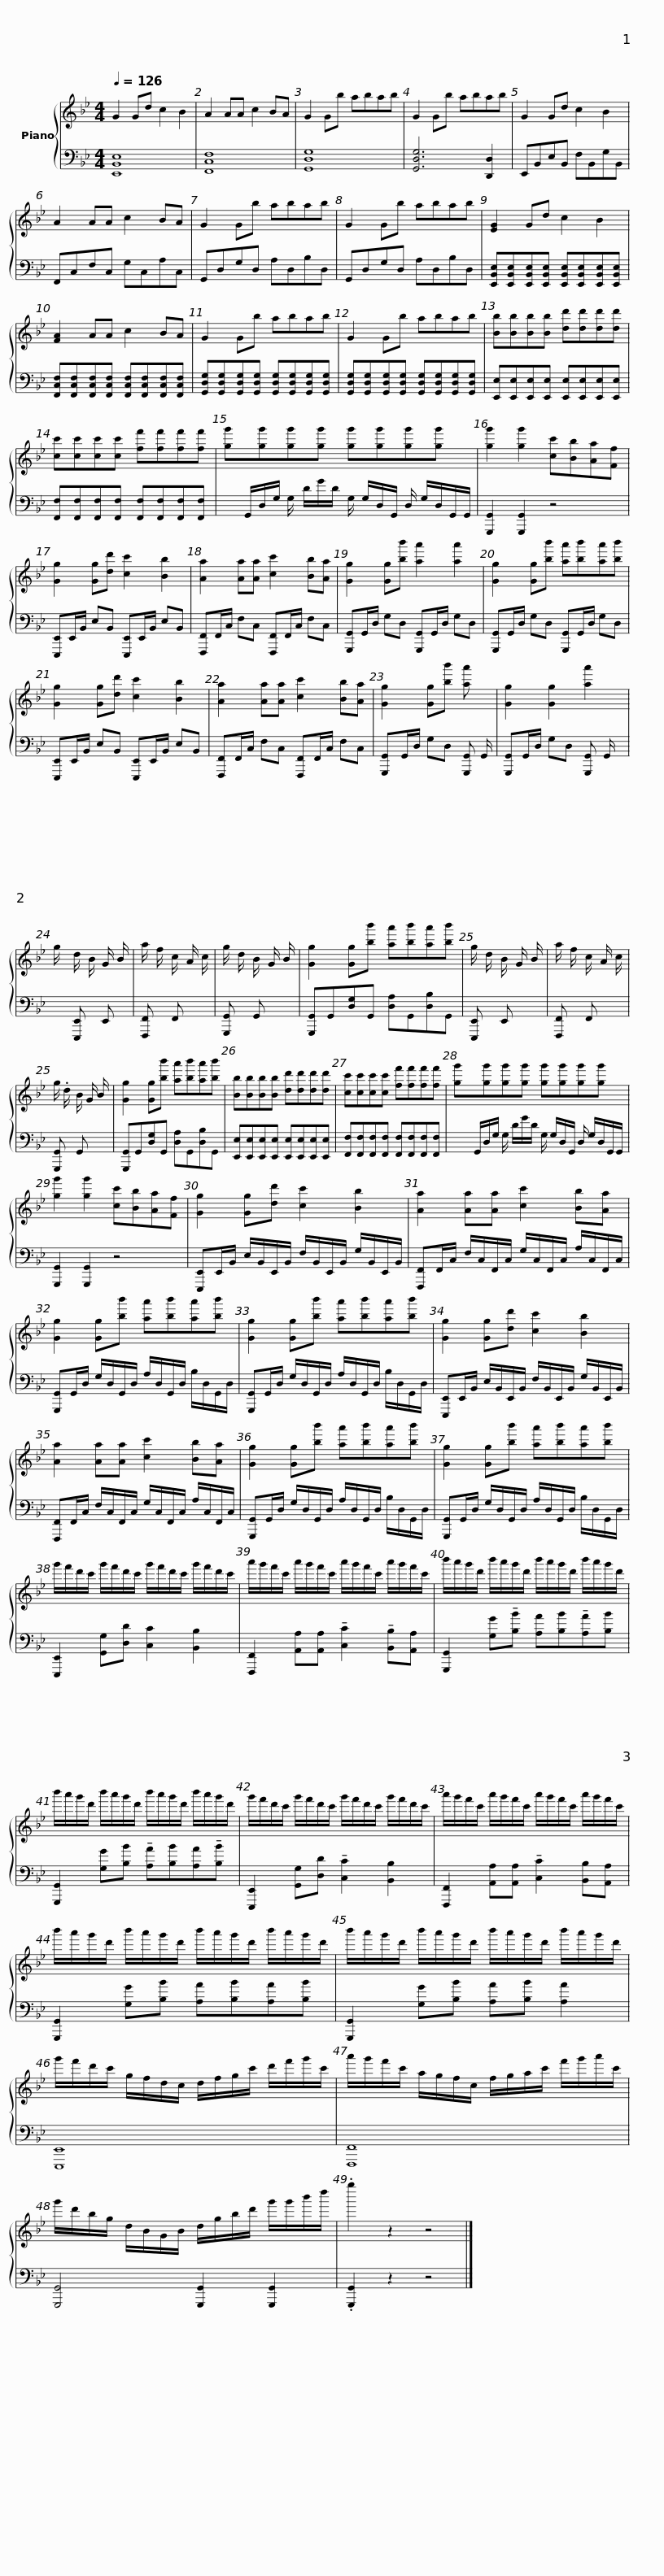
X:1
%%score { 1 | ( 2 3 4 ) }
L:1/8
Q:1/4=126
M:4/4
I:linebreak $
K:Bb
V:1 treble
V:2 bass
V:3 bass
V:4 bass
V:1
 G2 Gd c2 B2 | A2 AA c2 BA | G2 Gb abab | G2 Gb abab | G2 Gd c2 B2 |$ %5
 A2 AA c2 BA |$ G2 Gb abab | G2 Gb abab | [EG]2 Gd c2 B2 | [FA]2 AA c2 BA |$ %10
 G2 Gb abab | G2 Gb abab | [Bb][Bb][Bb][Bb] [dd'][dd'][dd'][dd'] | [cc'][cc'][cc'][cc'] [ff'][ff'][ff'][ff'] |$ [gg'][gg'][gg'][gg'] [gg'][gg'][gg'][gg'] x/ | %15
 [gg']2 [gg']2 [cc'][Bb][Aa][Ff] | [Gg]2 [Gg][dd'] [cc']2 [Bb]2 |$ [Aa]2 [Aa][Aa] [cc']2 [Bb][Aa] | [Gg]2 [Gg][bb'] [aa']2 [aa']2 | [Gg]2 [Gg][bb'] [aa'][bb'][aa'][bb'] | %20
 [Gg]2 [Gg][dd'] [cc']2 [Bb]2 |$ [Aa]2 [Aa][Aa] [cc']2 [Bb][Aa] | [Gg]2 [Gg][bb'] [aa'] x/ | [Gg]2 [Gg]2 [aa']2 |$ g/ d/ B/ G/ B/ | %25
 a/ f/ c/ A/ c/ | g/ d/ B/ G/ B/ |$ [Gg]2 [Gg][bb'] [aa'][bb'][aa'][bb'] | g/ d/ B/ G/ B/ | a/ f/ c/ A/ c/ |$ %30
 g/ .d/ B/ G/ B/ | [Gg]2 [Gg][bb'] [aa'][bb'][aa'][bb'] | [Bb][Bb][Bb][Bb] [dd'][dd'][dd'][dd'] | [cc'][cc'][cc'][cc'] [ff'][ff'][ff'][ff'] |$ [gg'][gg'][gg'][gg'] [gg'][gg'][gg'][gg'] x/ | %35
 [gg']2 [gg']2 [cc'][Bb][Aa][Ff] | [Gg]2 [Gg][dd'] [cc']2 [Bb]2 |$ [Aa]2 [Aa][Aa] [cc']2 [Bb][Aa] | [Gg]2 [Gg][bb'] [aa'][bb'][aa'][bb'] | [Gg]2 [Gg][bb'] [aa'][bb'][aa'][bb'] |$ %40
 [Gg]2 [Gg][dd'] [cc']2 [Bb]2 | [Aa]2 [Aa][Aa] [cc']2 [Bb][Aa] | [Gg]2 [Gg][bb'] [aa'][bb'][aa'][bb'] |$ [Gg]2 [Gg][bb'] [aa'][bb'][aa'][bb'] | g'/f'/d'/c'/ g'/f'/d'/c'/ g'/f'/d'/c'/ g'/f'/d'/c'/ |$ %45
 a'/g'/f'/c'/ a'/g'/f'/c'/ a'/g'/f'/c'/ a'/g'/f'/c'/ | b'/a'/g'/d'/ b'/a'/g'/d'/ b'/a'/g'/d'/ b'/a'/g'/d'/ |$ b'/a'/g'/d'/ b'/a'/g'/d'/ b'/a'/g'/d'/ b'/a'/g'/d'/ | g'/f'/d'/c'/ g'/f'/d'/c'/ g'/f'/d'/c'/ g'/f'/d'/c'/ |$ a'/g'/f'/c'/ a'/g'/f'/c'/ a'/g'/f'/c'/ a'/g'/f'/c'/ | %50
 b'/a'/g'/d'/ b'/a'/g'/d'/ b'/a'/g'/d'/ b'/a'/g'/d'/ |$ b'/a'/g'/d'/ b'/a'/g'/d'/ b'/a'/g'/d'/ b'/a'/g'/d'/ | g'/f'/d'/c'/ g/f/d/c/ d/f/g/c'/ d'/f'/g'/c'/ |$ a'/g'/f'/c'/ a/g/f/c/ f/g/a/c'/ f'/g'/a'/c'/ | g'/d'/b/g/ d/B/G/B/ d/g/b/d'/ g'/g'/b'/d''/ | %55
 .g''2 z2 z4 |] %56
V:2
 E,8 | F,8 | G,8 | [G,,D,G,]6 [D,,D,]2 | E,,B,,E,B,, F,B,,G,B,, |$ %5
 F,,C,F,C, G,C,A,C, |$ G,,D,G,D, A,D,B,D, | G,,D,G,D, A,D,B,D, | [E,,B,,E,][E,,B,,E,][E,,B,,E,][E,,B,,E,] [E,,B,,E,][E,,B,,E,][E,,B,,E,][E,,B,,E,] | [F,,C,F,][F,,C,F,][F,,C,F,][F,,C,F,] [F,,C,F,][F,,C,F,][F,,C,F,][F,,C,F,] |$ %10
 [G,,D,G,][G,,D,G,][G,,D,G,][G,,D,G,] [G,,D,G,][G,,D,G,][G,,D,G,][G,,D,G,] | [G,,D,G,][G,,D,G,][G,,D,G,][G,,D,G,] [G,,D,G,][G,,D,G,][G,,D,G,][G,,D,G,] | [E,,E,][E,,E,][E,,E,][E,,E,] [E,,E,][E,,E,][E,,E,][E,,E,] | [F,,F,][F,,F,][F,,F,][F,,F,] [F,,F,][F,,F,][F,,F,][F,,F,] |$ x/ G,,/D,/G,/ G,/ D/G/D/ G,/ G,/D,/G,,/ D,/ G,/D,/G,,/G,,/ | %15
 [G,,,G,,]2 [G,,,G,,]2 z4 | [E,,,E,,]E,,/B,,/ E,B,, [E,,,E,,]E,,/B,,/ E,B,, |$ [F,,,F,,]F,,/C,/ F,C, [F,,,F,,]F,,/C,/ F,C, | [G,,,G,,]G,,/D,/ G,D, [G,,,G,,]G,,/D,/ G,D, | [G,,,G,,]G,,/D,/ G,D, [G,,,G,,]G,,/D,/ G,D, | %20
 [E,,,E,,]E,,/B,,/ E,B,, [E,,,E,,]E,,/B,,/ E,B,, |$ [F,,,F,,]F,,/C,/ F,C, [F,,,F,,]F,,/C,/ F,C, | [G,,,G,,]G,,/D,/ G,D, [G,,,G,,] G,,/ | [G,,,G,,]G,,/D,/ G,D, [G,,,G,,] G,,/ x/ |$ x/ [E,,,E,,] E,, | %25
 [F,,,F,,] F,, x/ | [G,,,G,,] G,, x/ |$ [G,,,G,,]G,,[D,G,]G,, [D,A,]G,,[D,B,]G,, | [E,,,E,,] E,, x/ | [F,,,F,,] F,, x/ |$ %30
 [G,,,G,,] G,, x/ | [G,,,G,,]G,,[D,G,]G,, [D,A,]G,,[D,B,]G,, | [E,,E,][E,,E,][E,,E,][E,,E,] [E,,E,][E,,E,][E,,E,][E,,E,] | [F,,F,][F,,F,][F,,F,][F,,F,] [F,,F,][F,,F,][F,,F,][F,,F,] |$ x/ G,,/D,/G,/ G,/ D/G/D/ G,/ G,/D,/G,,/ D,/ G,/D,/G,,/G,,/ | %35
 [G,,,G,,]2 [G,,,G,,]2 z4 | [E,,,E,,]E,,/B,,/ E,/B,,/E,,/B,,/ F,/B,,/E,,/B,,/ G,/B,,/E,,/B,,/ |$ [F,,,F,,]F,,/C,/ F,/C,/F,,/C,/ G,/C,/F,,/C,/ A,/C,/F,,/C,/ | [G,,,G,,]G,,/D,/ G,/D,/G,,/D,/ A,/D,/G,,/D,/ B,/D,/G,,/D,/ | [G,,,G,,]G,,/D,/ G,/D,/G,,/D,/ A,/D,/G,,/D,/ B,/D,/G,,/D,/ |$ %40
 [E,,,E,,]E,,/B,,/ E,/B,,/E,,/B,,/ F,/B,,/E,,/B,,/ G,/B,,/E,,/B,,/ | [F,,,F,,]F,,/C,/ F,/C,/F,,/C,/ G,/C,/F,,/C,/ A,/C,/F,,/C,/ | [G,,,G,,]G,,/D,/ G,/D,/G,,/D,/ A,/D,/G,,/D,/ B,/D,/G,,/D,/ |$ [G,,,G,,]G,,/D,/ G,/D,/G,,/D,/ A,/D,/G,,/D,/ B,/D,/G,,/D,/ | [E,,,E,,]2 [G,,G,][D,D] [C,C]2 [B,,B,]2 |$ %45
 [F,,,F,,]2 [A,,A,][A,,A,] !tenuto![C,C]2 !tenuto![B,,B,][A,,A,] | [G,,,G,,]2 [G,G]!tenuto![B,B] [A,A][B,B]!tenuto![A,A][B,B] |$ [G,,,G,,]2 [G,G][B,B] !tenuto![A,A][B,B][A,A]!tenuto![B,B] | [E,,,E,,]2 [G,,G,][D,D] !tenuto![C,C]2 [B,,B,]2 |$ [F,,,F,,]2 [A,,A,][A,,A,] !tenuto![C,C]2 [B,,B,][A,,A,] | %50
 [G,,,G,,]2 [G,G][B,B] [A,A][B,B][A,A][B,B] |$ [G,,,G,,]2 [G,G][B,B] [A,A][B,B] [A,A]2 | E,,8 |$ F,,8 | [G,,,G,,]4 [G,,,G,,]2 [G,,,G,,]2 | %55
 .[G,,,G,,]2 z2 z4 |] %56
V:3
 B,,8 | C,8 | D,8 | x8 | x8 |$ %5
 x8 |$ x8 | x8 | x8 | x8 |$ %10
 x8 | x8 | x8 | x8 |$ x17/2 | %15
 x8 | x8 |$ x8 | x8 | x8 | %20
 x8 |$ x8 | x11/2 | x6 |$ x5/2 | %25
 x5/2 | x5/2 |$ x8 | x5/2 | x5/2 |$ %30
 x5/2 | x8 | x8 | x8 |$ x17/2 | %35
 x8 | x8 |$ x8 | x8 | x8 |$ %40
 x8 | x8 | x8 |$ x8 | x8 |$ %45
 x8 | x8 |$ x8 | x8 |$ x8 | %50
 x8 |$ x8 | E,,,8 |$ F,,,8 | x8 | %55
 x8 |] %56
V:4
 E,,8 | F,,8 | G,,8 | x8 | x8 |$ %5
 x8 |$ x8 | x8 | x8 | x8 |$ %10
 x8 | x8 | x8 | x8 |$ x17/2 | %15
 x8 | x8 |$ x8 | x8 | x8 | %20
 x8 |$ x8 | x11/2 | x6 |$ x5/2 | %25
 x5/2 | x5/2 |$ x8 | x5/2 | x5/2 |$ %30
 x5/2 | x8 | x8 | x8 |$ x17/2 | %35
 x8 | x8 |$ x8 | x8 | x8 |$ %40
 x8 | x8 | x8 |$ x8 | x8 |$ %45
 x8 | x8 |$ x8 | x8 |$ x8 | %50
 x8 |$ x8 | x8 |$ x8 | x8 | %55
 x8 |] %56
